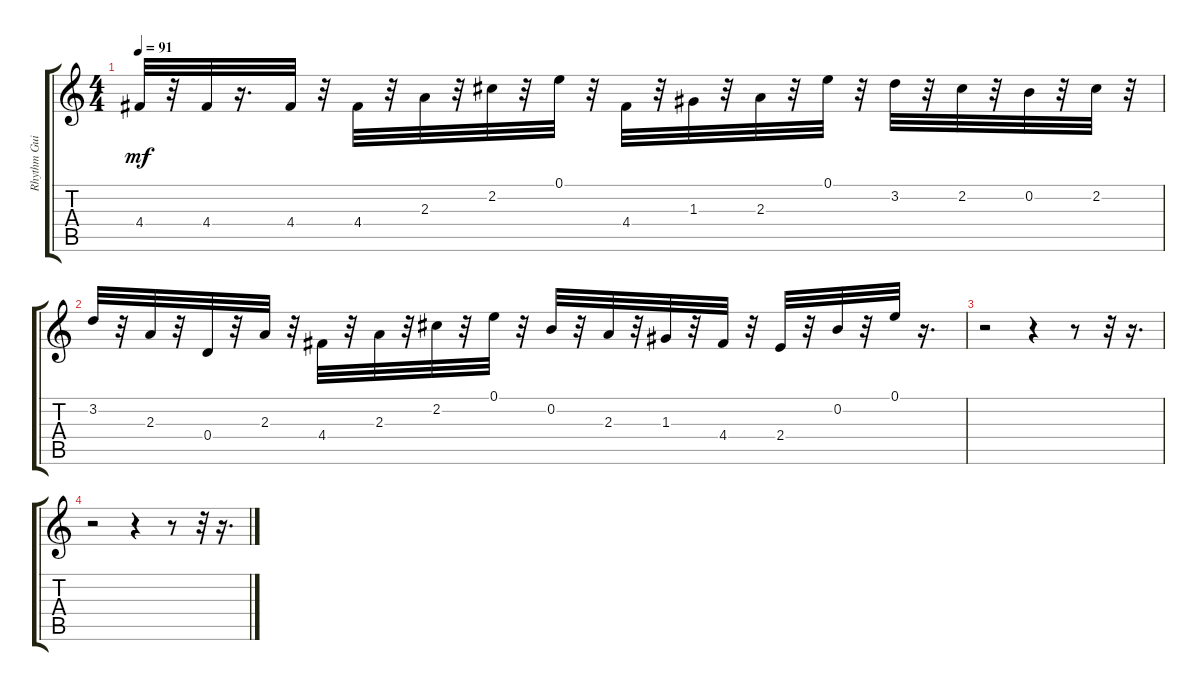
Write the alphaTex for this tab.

\track ("Rhythm Guitar" "Rhythm Gui") {instrument overdrivenguitar}
\staff {score tabs}
\tuning (E4 B3 G3 D3 A2 E2) {hide}
\ts (4 4)
\tempo 91
\clef g2
\ks c
4.4.32{dy mf} r.32 4.4.32 r.16{d} 4.4.32 r.32 4.4.32 r.32 2.3.32 r.32 2.2.32 r.32 0.1.32 r.32 4.4.32 r.32 1.3.32 r.32 2.3.32 r.32 0.1.32 r.32 3.2.32 r.32 2.2.32 r.32 0.2.32 r.32 2.2.32 r.32 |
3.2.32 r.32 2.3.32 r.32 0.4.32 r.32 2.3.32 r.32 4.4.32 r.32 2.3.32 r.32 2.2.32 r.32 0.1.32 r.32 0.2.32 r.32 2.3.32 r.32 1.3.32 r.32 4.4.32 r.32 2.4.32 r.32 0.2.32 r.32 0.1.32 r.16{d} |
r.2 r.4 r.8 r.32 r.16{d} |
r.2 r.4 r.8 r.32 r.16{d}
